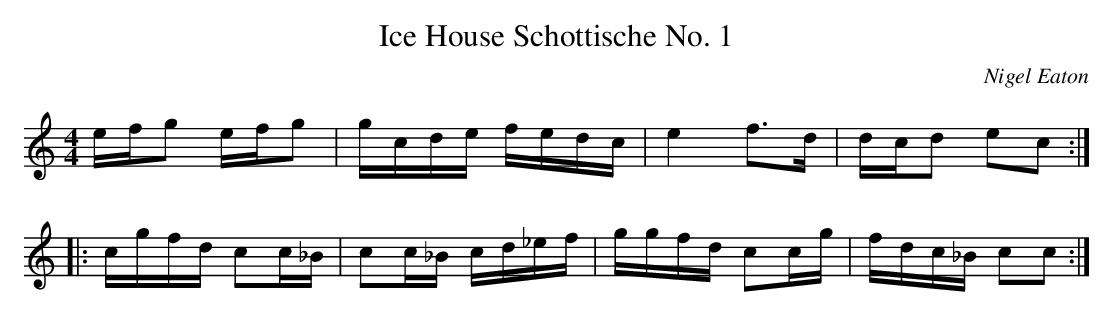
X:1
T:Ice House Schottische No. 1
C:Nigel Eaton
L:1/16
M:4/4
K:C major
efg2 efg2 | gcde fedc | e4 f3d | dcd2 e2c2 :|
|: cgfd c2c_B | c2c_B cd_ef| ggfd c2cg| fdc_B c2c2:|
